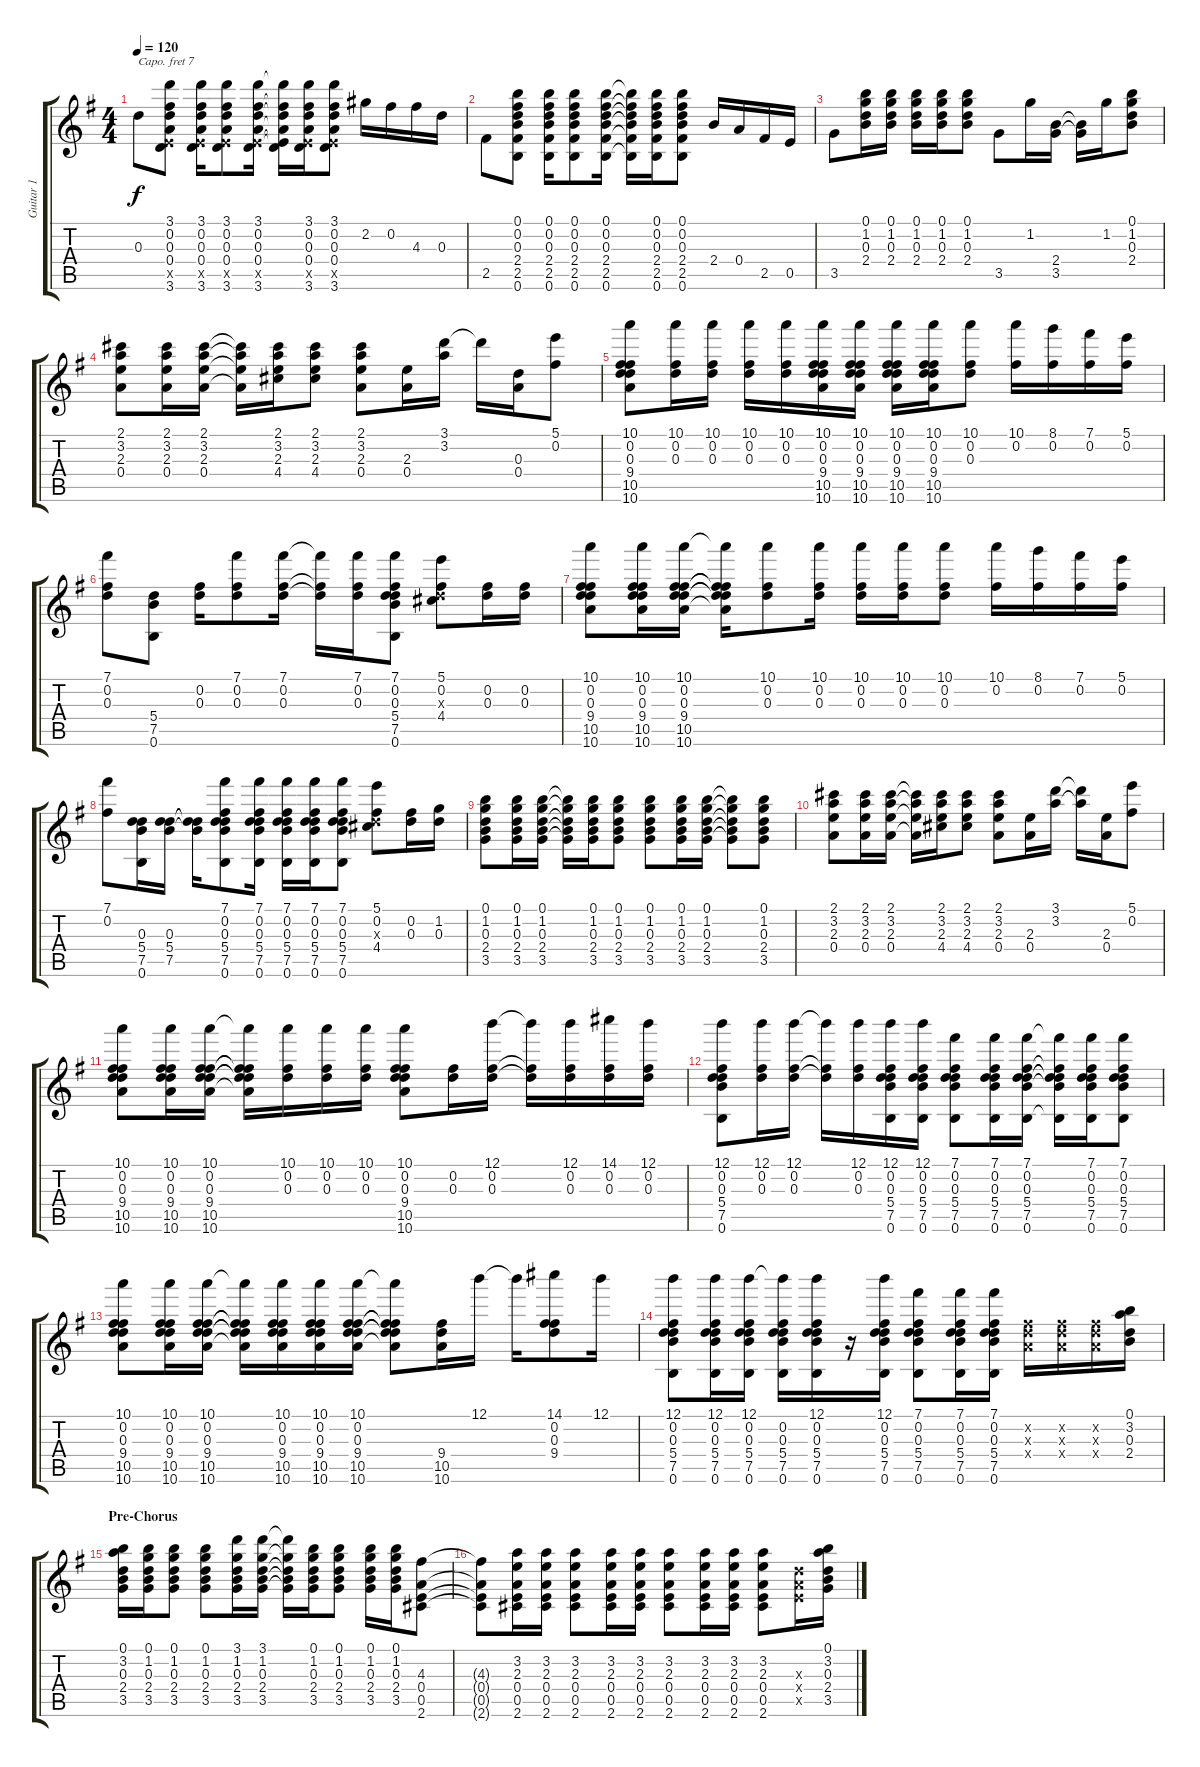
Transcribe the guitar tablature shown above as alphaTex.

\track ("Guitar 1" "Guitar 1") {instrument acousticguitarsteel}
\staff {score tabs}
\capo 7
\tuning (E4 B3 G3 D3 A2 E2) {hide}
\ts (4 4)
\tempo 120
\clef g2
\ks g
0.3.8{dy f} (3.1 0.2 0.3 0.4 0.5{x} 3.6).8 (3.1 0.2 0.3 0.4 0.5{x} 3.6).16 (3.1 0.2 0.3 0.4 0.5{x} 3.6).8 (3.1 0.2 0.3 0.4 0.5{x} 3.6).16 (3.1{t} 0.2{t} 0.3{t} 0.4{t} 0.5{t} 3.6{t}).16 (3.1 0.2 0.3 0.4 0.5{x} 3.6).16 (3.1 0.2 0.3 0.4 0.5{x} 3.6).8 2.2.16 0.2.16 4.3.16 0.3.16 |
2.5.8 (0.1 0.2 0.3 2.4 2.5 0.6).8 (0.1 0.2 0.3 2.4 2.5 0.6).16 (0.1 0.2 0.3 2.4 2.5 0.6).8 (0.1 0.2 0.3 2.4 2.5 0.6).16 (0.1{t} 0.2{t} 0.3{t} 2.4{t} 2.5{t} 0.6{t}).16 (0.1 0.2 0.3 2.4 2.5 0.6).16 (0.1 0.2 0.3 2.4 2.5 0.6).8 2.4.16 0.4.16 2.5.16 0.5.16 |
3.5.8 (0.1 1.2 0.3 2.4).16 (0.1 1.2 0.3 2.4).16 (0.1 1.2 0.3 2.4).16 (0.1 1.2 0.3 2.4).16 (0.1 1.2 0.3 2.4).8 3.5.8 1.2.16 (2.4 3.5).16 (2.4{t} 3.5{t}).16 1.2.16 (0.1 1.2 0.3 2.4).8 |
(2.1 3.2 2.3 0.4).8 (2.1 3.2 2.3 0.4).16 (2.1 3.2 2.3 0.4).16 (2.1{t} 3.2{t} 2.3{t} 0.4{t}).16 (2.1 3.2 2.3 4.4).16 (2.1 3.2 2.3 4.4).8 (2.1 3.2 2.3 0.4).8 (2.3 0.4).16 (3.1 3.2).16 3.1{t}.16 (0.3 0.4).16 (5.1 0.2).8 |
(10.1 0.2 0.3 9.4 10.5 10.6).8 (10.1 0.2 0.3).16 (10.1 0.2 0.3).16 (10.1 0.2 0.3).16 (10.1 0.2 0.3).16 (10.1 0.2 0.3 9.4 10.5 10.6).16 (10.1 0.2 0.3 9.4 10.5 10.6).16 (10.1 0.2 0.3 9.4 10.5 10.6).16 (10.1 0.2 0.3 9.4 10.5 10.6).16 (10.1 0.2 0.3).8 (10.1 0.2).16 (8.1 0.2).16 (7.1 0.2).16 (5.1 0.2).16 |
(7.1 0.2 0.3).8 (5.4 7.5 0.6).8 (0.2 0.3).16 (7.1 0.2 0.3).8 (7.1 0.2 0.3).16 (7.1{t} 0.2{t} 0.3{t}).16 (7.1 0.2 0.3).16 (7.1 0.2 0.3 5.4 7.5 0.6).8 (5.1 0.2 0.3{x} 4.4).8 (0.2 0.3).16 (0.2 0.3).16 |
(10.1 0.2 0.3 9.4 10.5 10.6).8 (10.1 0.2 0.3 9.4 10.5 10.6).16 (10.1 0.2 0.3 9.4 10.5 10.6).16 (10.1{t} 0.2{t} 0.3{t} 9.4{t} 10.5{t} 10.6{t}).16 (10.1 0.2 0.3).8 (10.1 0.2 0.3).16 (10.1 0.2 0.3).16 (10.1 0.2 0.3).16 (10.1 0.2 0.3).8 (10.1 0.2).16 (8.1 0.2).16 (7.1 0.2).16 (5.1 0.2).16 |
(7.1 0.2).8 (0.3 5.4 7.5 0.6).16 (0.3 5.4 7.5).16 (0.3{t} 5.4{t} 7.5{t}).16 (7.1 0.2 0.3 5.4 7.5 0.6).8 (7.1 0.2 0.3 5.4 7.5 0.6).16 (7.1 0.2 0.3 5.4 7.5 0.6).16 (7.1 0.2 0.3 5.4 7.5 0.6).16 (7.1 0.2 0.3 5.4 7.5 0.6).8 (5.1 0.2 0.3{x} 4.4).8 (0.2 0.3).16 (1.2 0.3).16 |
(0.1 1.2 0.3 2.4 3.5).8 (0.1 1.2 0.3 2.4 3.5).16 (0.1 1.2 0.3 2.4 3.5).16 (0.1{t} 1.2{t} 0.3{t} 2.4{t} 3.5{t}).16 (0.1 1.2 0.3 2.4 3.5).16 (0.1 1.2 0.3 2.4 3.5).8 (0.1 1.2 0.3 2.4 3.5).8 (0.1 1.2 0.3 2.4 3.5).16 (0.1 1.2 0.3 2.4 3.5).16 (0.1{t} 1.2{t} 0.3{t} 2.4{t} 3.5{t}).8 (0.1 1.2 0.3 2.4 3.5).8 |
(2.1 3.2 2.3 0.4).8 (2.1 3.2 2.3 0.4).16 (2.1 3.2 2.3 0.4).16 (2.1{t} 3.2{t} 2.3{t} 0.4{t}).16 (2.1 3.2 2.3 4.4).16 (2.1 3.2 2.3 4.4).8 (2.1 3.2 2.3 0.4).8 (2.3 0.4).16 (3.1 3.2).16 (3.1{t} 3.2{t}).16 (2.3 0.4).16 (5.1 0.2).8 |
(10.1 0.2 0.3 9.4 10.5 10.6).8 (10.1 0.2 0.3 9.4 10.5 10.6).16 (10.1 0.2 0.3 9.4 10.5 10.6).16 (10.1{t} 0.2{t} 0.3{t} 9.4{t} 10.5{t} 10.6{t}).16 (10.1 0.2 0.3).16 (10.1 0.2 0.3).16 (10.1 0.2 0.3).16 (10.1 0.2 0.3 9.4 10.5 10.6).8 (0.2 0.3).16 (12.1 0.2 0.3).16 (12.1{t} 0.2{t} 0.3{t}).16 (12.1 0.2 0.3).16 (14.1 0.2 0.3).16 (12.1 0.2 0.3).16 |
(12.1 0.2 0.3 5.4 7.5 0.6).8 (12.1 0.2 0.3).16 (12.1 0.2 0.3).16 (12.1{t} 0.2{t} 0.3{t}).16 (12.1 0.2 0.3).16 (12.1 0.2 0.3 5.4 7.5 0.6).16 (12.1 0.2 0.3 5.4 7.5 0.6).16 (7.1 0.2 0.3 5.4 7.5 0.6).8 (7.1 0.2 0.3 5.4 7.5 0.6).16 (7.1 0.2 0.3 5.4 7.5 0.6).16 (7.1{t} 0.2{t} 0.3{t} 5.4{t} 7.5{t} 0.6{t}).16 (7.1 0.2 0.3 5.4 7.5 0.6).16 (7.1 0.2 0.3 5.4 7.5 0.6).8 |
(10.1 0.2 0.3 9.4 10.5 10.6).8 (10.1 0.2 0.3 9.4 10.5 10.6).16 (10.1 0.2 0.3 9.4 10.5 10.6).16 (10.1{t} 0.2{t} 0.3{t} 9.4{t} 10.5{t} 10.6{t}).16 (10.1 0.2 0.3 9.4 10.5 10.6).16 (10.1 0.2 0.3 9.4 10.5 10.6).16 (10.1 0.2 0.3 9.4 10.5 10.6).16 (10.1{t} 0.2{t} 0.3{t} 9.4{t} 10.5{t} 10.6{t}).8 (9.4 10.5 10.6).16 12.1.16 12.1{t}.16 (14.1 0.2 0.3 9.4).8 12.1.16 |
(12.1 0.2 0.3 5.4 7.5 0.6).8 (12.1 0.2 0.3 5.4 7.5 0.6).16 (12.1 0.2 0.3 5.4 7.5 0.6).16 (12.1{t} 0.2 0.3 5.4 7.5 0.6).16 (12.1 0.2 0.3 5.4 7.5 0.6).16 r.16 (12.1 0.2 0.3 5.4 7.5 0.6).16 (7.1 0.2 0.3 5.4 7.5 0.6).8 (7.1 0.2 0.3 5.4 7.5 0.6).16 (7.1 0.2 0.3 5.4 7.5 0.6).16 (0.2{x} 0.3{x} 0.4{x}).16 (0.2{x} 0.3{x} 0.4{x}).16 (0.2{x} 0.3{x} 0.4{x}).16 (0.1 3.2 0.3 2.4).16 |
\section ("" "Pre-Chorus")
(0.1 3.2 0.3 2.4 3.5).16 (0.1 1.2 0.3 2.4 3.5).16 (0.1 1.2 0.3 2.4 3.5).8 (0.1 1.2 0.3 2.4 3.5).8 (3.1 1.2 0.3 2.4 3.5).16 (3.1 1.2 0.3 2.4 3.5).16 (3.1{t} 1.2{t} 0.3{t} 2.4{t} 3.5{t}).16 (0.1 1.2 0.3 2.4 3.5).16 (0.1 1.2 0.3 2.4 3.5).8 (0.1 1.2 0.3 2.4 3.5).16 (0.1 1.2 0.3 2.4 3.5).16 (4.3 0.4 0.5 2.6).8 |
(4.3{t} 0.4{t} 0.5{t} 2.6{t}).8 (3.2 2.3 0.4 0.5 2.6).16 (3.2 2.3 0.4 0.5 2.6).16 (3.2 2.3 0.4 0.5 2.6).8 (3.2 2.3 0.4 0.5 2.6).16 (3.2 2.3 0.4 0.5 2.6).16 (3.2 2.3 0.4 0.5 2.6).8 (3.2 2.3 0.4 0.5 2.6).16 (3.2 2.3 0.4 0.5 2.6).16 (3.2 2.3 0.4 0.5 2.6).8 (0.3{x} 0.4{x} 0.5{x}).16 (0.1 3.2 0.3 2.4 3.5).16
